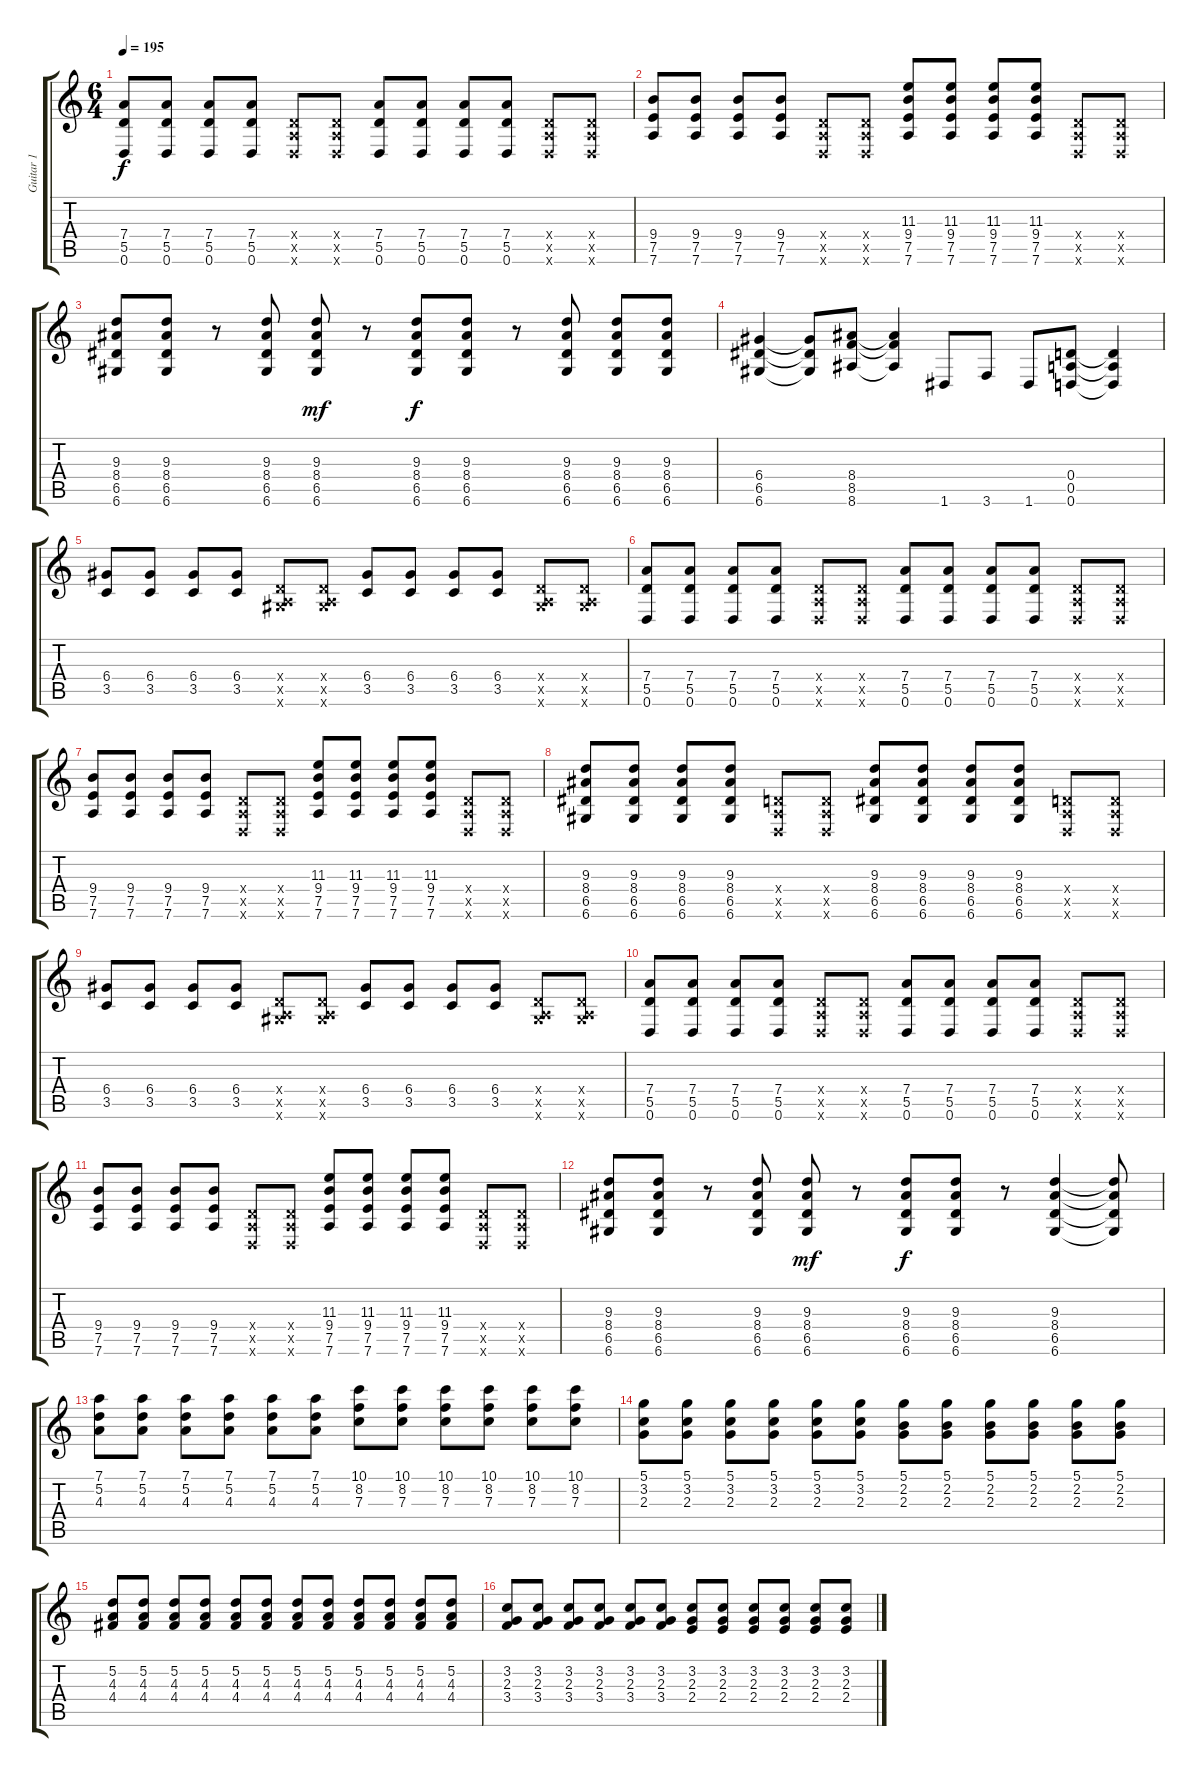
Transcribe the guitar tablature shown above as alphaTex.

\track ("Guitar 1" "Guitar 1") {instrument distortionguitar}
\staff {score tabs}
\tuning (D4 A3 F3 D3 A2 D2) {hide}
\ts (6 4)
\tempo 195
\clef g2
\ks c
(7.4 5.5 0.6).8{dy f} (7.4 5.5 0.6).8 (7.4 5.5 0.6).8 (7.4 5.5 0.6).8 (0.4{x} 0.5{x} 0.6{x}).8 (0.4{x} 0.5{x} 0.6{x}).8 (7.4 5.5 0.6).8 (7.4 5.5 0.6).8 (7.4 5.5 0.6).8 (7.4 5.5 0.6).8 (0.4{x} 0.5{x} 0.6{x}).8 (0.4{x} 0.5{x} 0.6{x}).8 |
(9.4 7.5 7.6).8 (9.4 7.5 7.6).8 (9.4 7.5 7.6).8 (9.4 7.5 7.6).8 (0.4{x} 0.5{x} 0.6{x}).8 (0.4{x} 0.5{x} 0.6{x}).8 (11.3 9.4 7.5 7.6).8 (11.3 9.4 7.5 7.6).8 (11.3 9.4 7.5 7.6).8 (11.3 9.4 7.5 7.6).8 (0.4{x} 0.5{x} 0.6{x}).8 (0.4{x} 0.5{x} 0.6{x}).8 |
(9.3 8.4 6.5 6.6).8 (9.3 8.4 6.5 6.6).8 r.8 (9.3 8.4 6.5 6.6).8 (9.3 8.4 6.5 6.6).8{dy mf} r.8 (9.3 8.4 6.5 6.6).8{dy f} (9.3 8.4 6.5 6.6).8 r.8 (9.3 8.4 6.5 6.6).8 (9.3 8.4 6.5 6.6).8 (9.3 8.4 6.5 6.6).8 |
(6.4 6.5 6.6).4 (6.4{t} 6.5{t} 6.6{t}).8 (8.4 8.5 8.6).8 (8.4{t} 8.5{t} 8.6{t}).4 1.6.8 3.6.8 1.6.8 (0.4 0.5 0.6).8 (0.4{t} 0.5{t} 0.6{t}).4 |
(6.4 3.5).8 (6.4 3.5).8 (6.4 3.5).8 (6.4 3.5).8 (0.4{x} 0.5{x} 6.6{x}).8 (0.4{x} 0.5{x} 6.6{x}).8 (6.4 3.5).8 (6.4 3.5).8 (6.4 3.5).8 (6.4 3.5).8 (0.4{x} 0.5{x} 6.6{x}).8 (0.4{x} 0.5{x} 6.6{x}).8 |
(7.4 5.5 0.6).8 (7.4 5.5 0.6).8 (7.4 5.5 0.6).8 (7.4 5.5 0.6).8 (0.4{x} 0.5{x} 0.6{x}).8 (0.4{x} 0.5{x} 0.6{x}).8 (7.4 5.5 0.6).8 (7.4 5.5 0.6).8 (7.4 5.5 0.6).8 (7.4 5.5 0.6).8 (0.4{x} 0.5{x} 0.6{x}).8 (0.4{x} 0.5{x} 0.6{x}).8 |
(9.4 7.5 7.6).8 (9.4 7.5 7.6).8 (9.4 7.5 7.6).8 (9.4 7.5 7.6).8 (0.4{x} 0.5{x} 0.6{x}).8 (0.4{x} 0.5{x} 0.6{x}).8 (11.3 9.4 7.5 7.6).8 (11.3 9.4 7.5 7.6).8 (11.3 9.4 7.5 7.6).8 (11.3 9.4 7.5 7.6).8 (0.4{x} 0.5{x} 0.6{x}).8 (0.4{x} 0.5{x} 0.6{x}).8 |
(9.3 8.4 6.5 6.6).8 (9.3 8.4 6.5 6.6).8 (9.3 8.4 6.5 6.6).8 (9.3 8.4 6.5 6.6).8 (0.4{x} 0.5{x} 0.6{x}).8 (0.4{x} 0.5{x} 0.6{x}).8 (9.3 8.4 6.5 6.6).8 (9.3 8.4 6.5 6.6).8 (9.3 8.4 6.5 6.6).8 (9.3 8.4 6.5 6.6).8 (0.4{x} 0.5{x} 0.6{x}).8 (0.4{x} 0.5{x} 0.6{x}).8 |
(6.4 3.5).8 (6.4 3.5).8 (6.4 3.5).8 (6.4 3.5).8 (0.4{x} 0.5{x} 6.6{x}).8 (0.4{x} 0.5{x} 6.6{x}).8 (6.4 3.5).8 (6.4 3.5).8 (6.4 3.5).8 (6.4 3.5).8 (0.4{x} 0.5{x} 6.6{x}).8 (0.4{x} 0.5{x} 6.6{x}).8 |
(7.4 5.5 0.6).8 (7.4 5.5 0.6).8 (7.4 5.5 0.6).8 (7.4 5.5 0.6).8 (0.4{x} 0.5{x} 0.6{x}).8 (0.4{x} 0.5{x} 0.6{x}).8 (7.4 5.5 0.6).8 (7.4 5.5 0.6).8 (7.4 5.5 0.6).8 (7.4 5.5 0.6).8 (0.4{x} 0.5{x} 0.6{x}).8 (0.4{x} 0.5{x} 0.6{x}).8 |
(9.4 7.5 7.6).8 (9.4 7.5 7.6).8 (9.4 7.5 7.6).8 (9.4 7.5 7.6).8 (0.4{x} 0.5{x} 0.6{x}).8 (0.4{x} 0.5{x} 0.6{x}).8 (11.3 9.4 7.5 7.6).8 (11.3 9.4 7.5 7.6).8 (11.3 9.4 7.5 7.6).8 (11.3 9.4 7.5 7.6).8 (0.4{x} 0.5{x} 0.6{x}).8 (0.4{x} 0.5{x} 0.6{x}).8 |
(9.3 8.4 6.5 6.6).8 (9.3 8.4 6.5 6.6).8 r.8 (9.3 8.4 6.5 6.6).8 (9.3 8.4 6.5 6.6).8{dy mf} r.8 (9.3 8.4 6.5 6.6).8{dy f} (9.3 8.4 6.5 6.6).8 r.8 (9.3 8.4 6.5 6.6).4 (9.3{t} 8.4{t} 6.5{t} 6.6{t}).8 |
(7.1 5.2 4.3).8{volume 10 balance 2} (7.1 5.2 4.3).8 (7.1 5.2 4.3).8 (7.1 5.2 4.3).8 (7.1 5.2 4.3).8 (7.1 5.2 4.3).8 (10.1 8.2 7.3).8 (10.1 8.2 7.3).8 (10.1 8.2 7.3).8 (10.1 8.2 7.3).8 (10.1 8.2 7.3).8 (10.1 8.2 7.3).8 |
(5.1 3.2 2.3).8 (5.1 3.2 2.3).8 (5.1 3.2 2.3).8 (5.1 3.2 2.3).8 (5.1 3.2 2.3).8 (5.1 3.2 2.3).8 (5.1 2.2 2.3).8 (5.1 2.2 2.3).8 (5.1 2.2 2.3).8 (5.1 2.2 2.3).8 (5.1 2.2 2.3).8 (5.1 2.2 2.3).8 |
(5.2 4.3 4.4).8 (5.2 4.3 4.4).8 (5.2 4.3 4.4).8 (5.2 4.3 4.4).8 (5.2 4.3 4.4).8 (5.2 4.3 4.4).8 (5.2 4.3 4.4).8 (5.2 4.3 4.4).8 (5.2 4.3 4.4).8 (5.2 4.3 4.4).8 (5.2 4.3 4.4).8 (5.2 4.3 4.4).8 |
(3.2 2.3 3.4).8 (3.2 2.3 3.4).8 (3.2 2.3 3.4).8 (3.2 2.3 3.4).8 (3.2 2.3 3.4).8 (3.2 2.3 3.4).8 (3.2 2.3 2.4).8 (3.2 2.3 2.4).8 (3.2 2.3 2.4).8 (3.2 2.3 2.4).8 (3.2 2.3 2.4).8 (3.2 2.3 2.4).8
